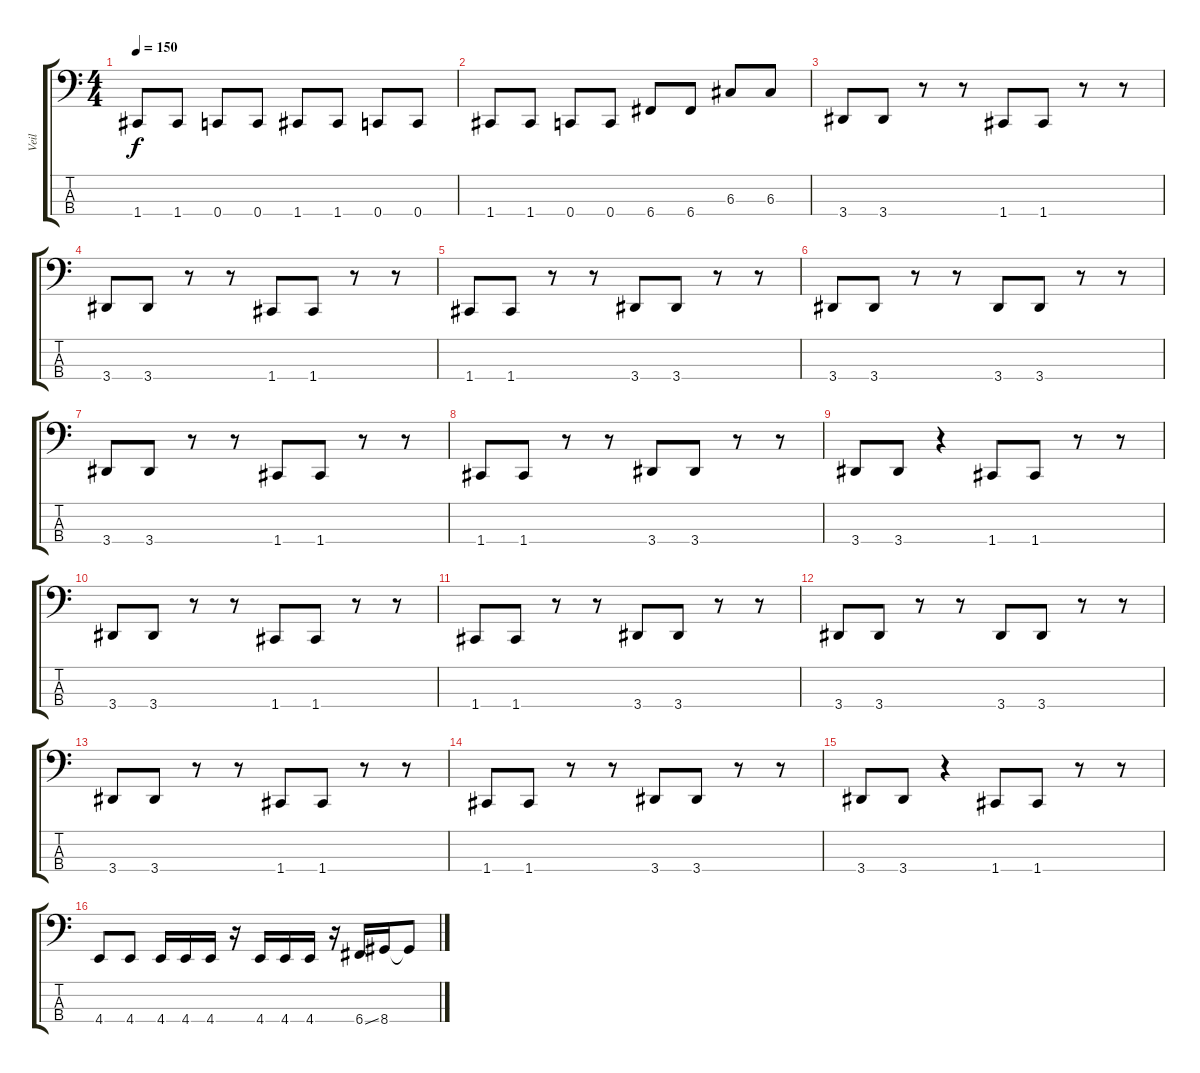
\track ("Veil" "Veil") {instrument electricbasspick}
\staff {score tabs}
\tuning (F2 C2 G1 C1) {hide}
\ts (4 4)
\tempo 150
\clef f4
\ks c
1.4.8{dy f} 1.4.8 0.4.8 0.4.8 1.4.8 1.4.8 0.4.8 0.4.8 |
1.4.8 1.4.8 0.4.8 0.4.8 6.4.8 6.4.8 6.3.8 6.3.8 |
3.4.8 3.4.8 r.8 r.8 1.4.8 1.4.8 r.8 r.8 |
3.4.8 3.4.8 r.8 r.8 1.4.8 1.4.8 r.8 r.8 |
1.4.8 1.4.8 r.8 r.8 3.4.8 3.4.8 r.8 r.8 |
3.4.8 3.4.8 r.8 r.8 3.4.8 3.4.8 r.8 r.8 |
3.4.8 3.4.8 r.8 r.8 1.4.8 1.4.8 r.8 r.8 |
1.4.8 1.4.8 r.8 r.8 3.4.8 3.4.8 r.8 r.8 |
3.4.8 3.4.8 r.4 1.4.8 1.4.8 r.8 r.8 |
3.4.8 3.4.8 r.8 r.8 1.4.8 1.4.8 r.8 r.8 |
1.4.8 1.4.8 r.8 r.8 3.4.8 3.4.8 r.8 r.8 |
3.4.8 3.4.8 r.8 r.8 3.4.8 3.4.8 r.8 r.8 |
3.4.8 3.4.8 r.8 r.8 1.4.8 1.4.8 r.8 r.8 |
1.4.8 1.4.8 r.8 r.8 3.4.8 3.4.8 r.8 r.8 |
3.4.8 3.4.8 r.4 1.4.8 1.4.8 r.8 r.8 |
4.4.8 4.4.8 4.4.16 4.4.16 4.4.16 r.16 4.4.16 4.4.16 4.4.16 r.16 6.4{ss}.16 8.4.16 8.4{t}.8
